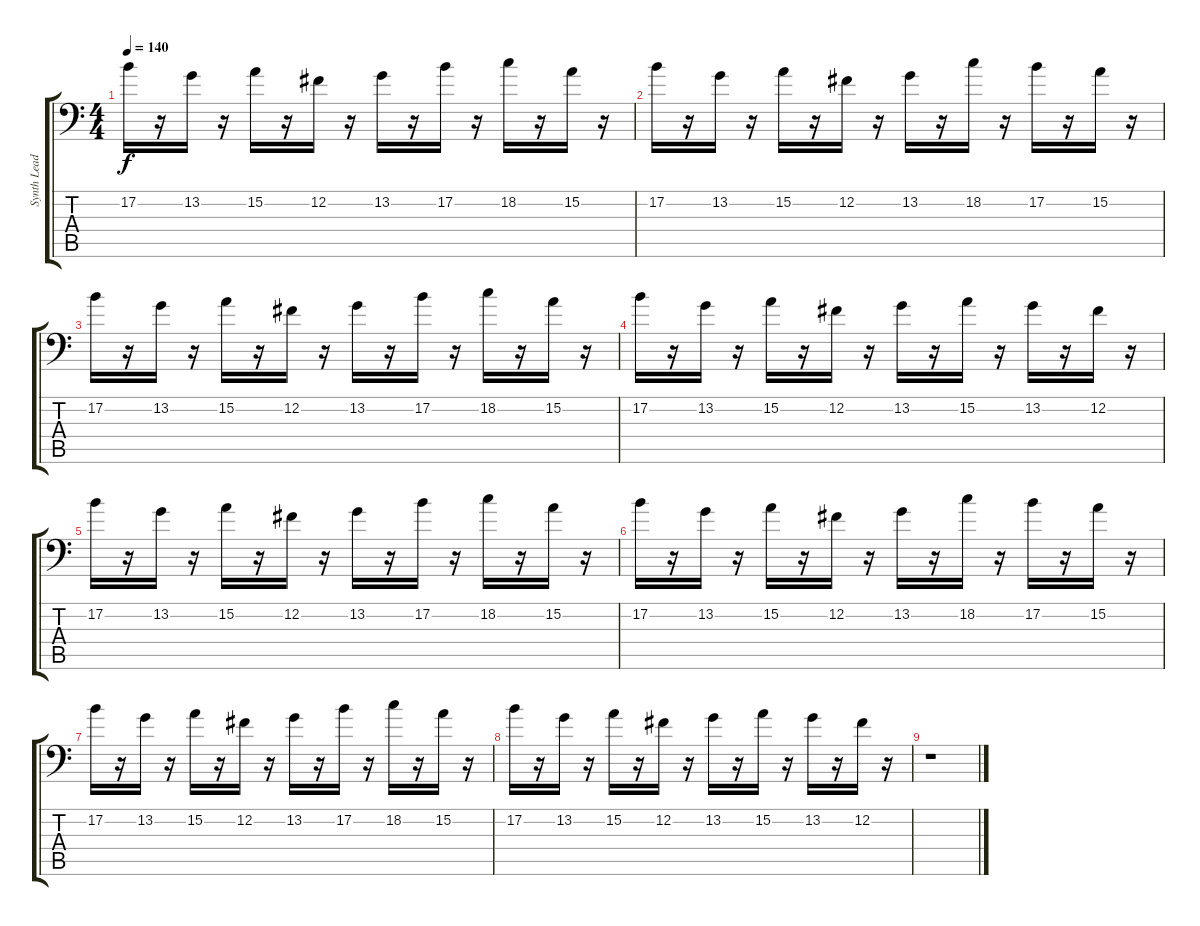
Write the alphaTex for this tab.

\track ("Synth Lead 2" "Synth Lead") {instrument lead2sawtooth}
\staff {score tabs}
\tuning (B3 Gb3 D3 A2 E2 A1) {hide}
\ts (4 4)
\tempo 140
\clef f4
\ks c
17.2.16{dy f} r.16 13.2.16 r.16 15.2.16 r.16 12.2.16 r.16 13.2.16 r.16 17.2.16 r.16 18.2.16 r.16 15.2.16 r.16 |
17.2.16 r.16 13.2.16 r.16 15.2.16 r.16 12.2.16 r.16 13.2.16 r.16 18.2.16 r.16 17.2.16 r.16 15.2.16 r.16 |
17.2.16 r.16 13.2.16 r.16 15.2.16 r.16 12.2.16 r.16 13.2.16 r.16 17.2.16 r.16 18.2.16 r.16 15.2.16 r.16 |
17.2.16 r.16 13.2.16 r.16 15.2.16 r.16 12.2.16 r.16 13.2.16 r.16 15.2.16 r.16 13.2.16 r.16 12.2.16 r.16 |
17.2.16 r.16 13.2.16 r.16 15.2.16 r.16 12.2.16 r.16 13.2.16 r.16 17.2.16 r.16 18.2.16 r.16 15.2.16 r.16 |
17.2.16 r.16 13.2.16 r.16 15.2.16 r.16 12.2.16 r.16 13.2.16 r.16 18.2.16 r.16 17.2.16 r.16 15.2.16 r.16 |
17.2.16 r.16 13.2.16 r.16 15.2.16 r.16 12.2.16 r.16 13.2.16 r.16 17.2.16 r.16 18.2.16 r.16 15.2.16 r.16 |
17.2.16 r.16 13.2.16 r.16 15.2.16 r.16 12.2.16 r.16 13.2.16 r.16 15.2.16 r.16 13.2.16 r.16 12.2.16 r.16 |
r.1
